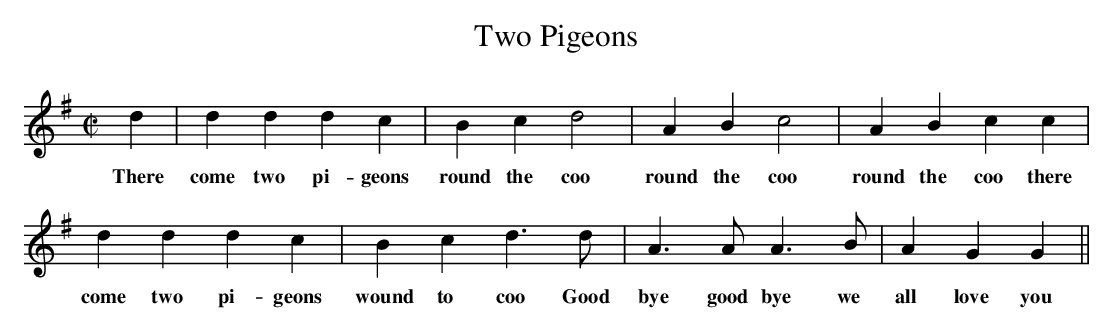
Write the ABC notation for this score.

X:1
T:Two Pigeons
M:C|
L:1/4
K:G
d | d d d c | B c d2 | A B c2 | A B c c |
w:There come two pi-geons round the coo round the coo round the coo there
d d d c | B c d> d | A> A A> B | A G G ||
w:come two pi-geons wound to coo Good bye good bye we all love you
